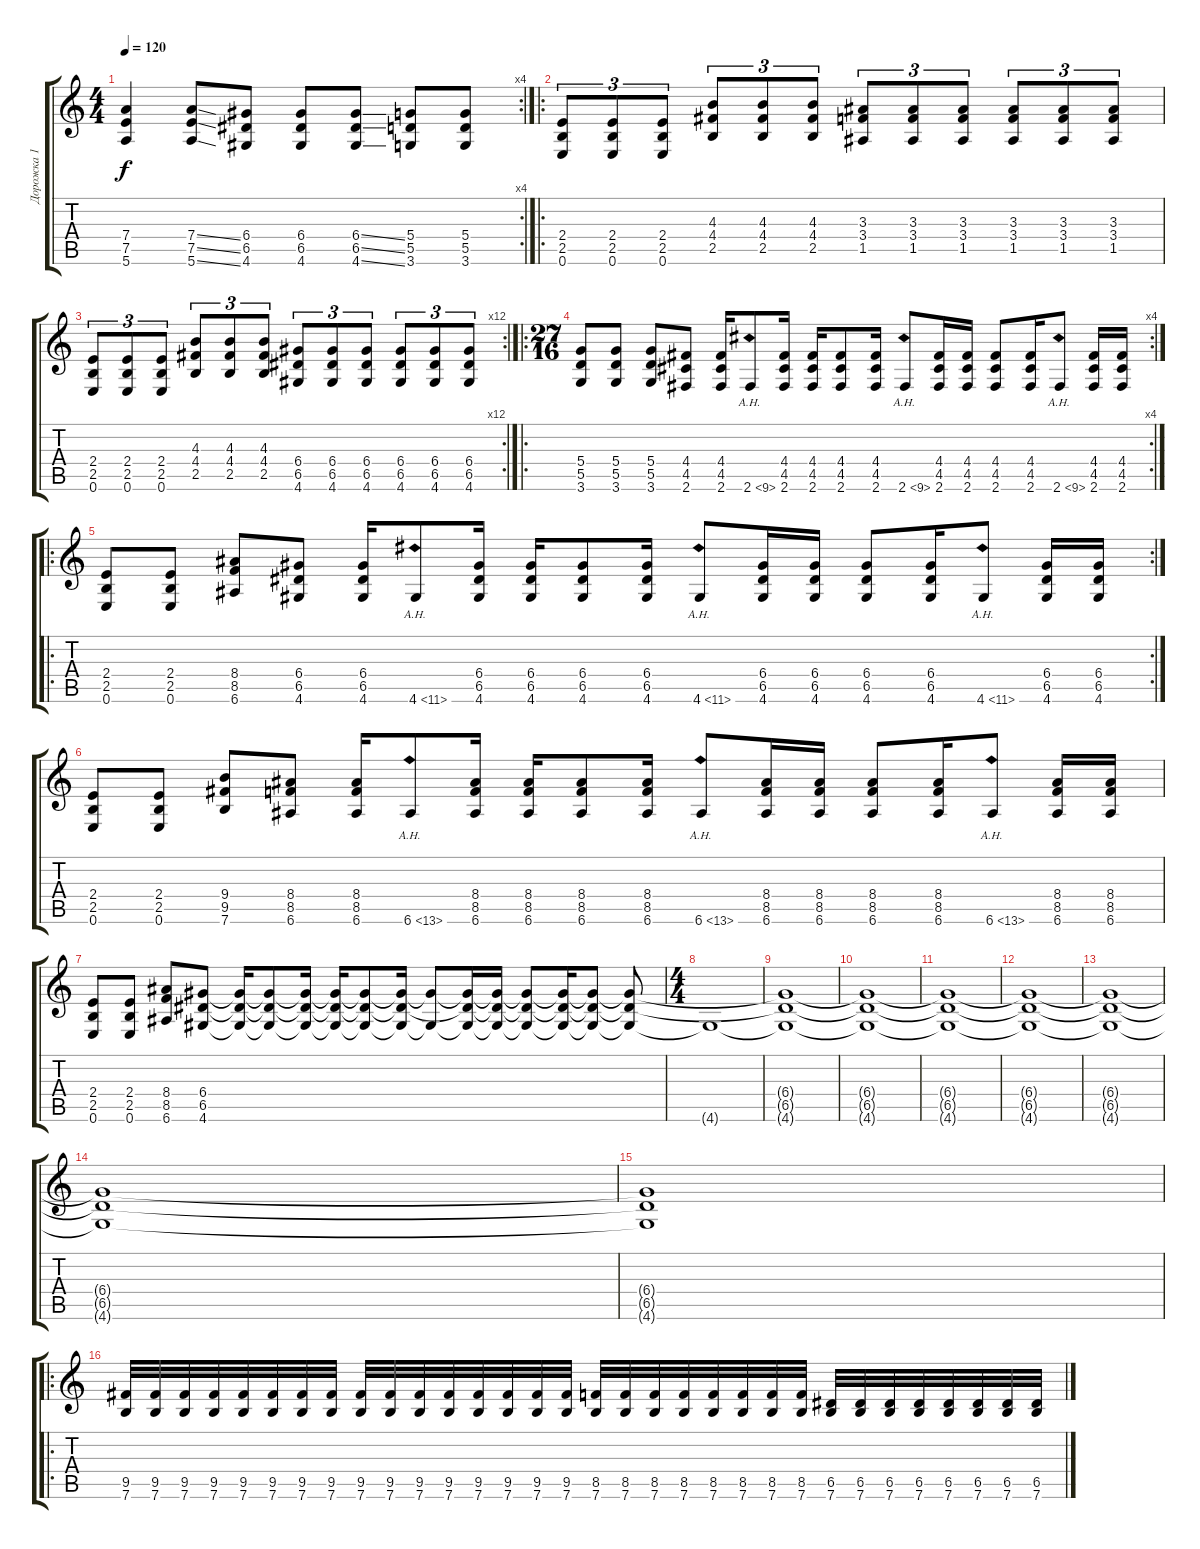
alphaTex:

\track ("Дорожка 1" "Дорожка 1") {instrument distortionguitar}
\staff {score tabs}
\tuning (E4 B3 G3 D3 A2 E2) {hide}
\rc 4
\ts (4 4)
\tempo 120
\clef g2
\ks c
(7.4 7.5 5.6).4{dy f} (7.4{ss} 7.5{ss} 5.6{ss}).8 (6.4 6.5 4.6).8 (6.4 6.5 4.6).8 (6.4{ss} 6.5{ss} 4.6{ss}).8 (5.4 5.5 3.6).8 (5.4 5.5 3.6).8 |
\ro
(2.4 2.5 0.6).8{tu (3 2)} (2.4 2.5 0.6).8{tu (3 2)} (2.4 2.5 0.6).8{tu (3 2)} (4.3 4.4 2.5).8{tu (3 2)} (4.3 4.4 2.5).8{tu (3 2)} (4.3 4.4 2.5).8{tu (3 2)} (3.3 3.4 1.5).8{tu (3 2)} (3.3 3.4 1.5).8{tu (3 2)} (3.3 3.4 1.5).8{tu (3 2)} (3.3 3.4 1.5).8{tu (3 2)} (3.3 3.4 1.5).8{tu (3 2)} (3.3 3.4 1.5).8{tu (3 2)} |
\rc 12
(2.4 2.5 0.6).8{tu (3 2)} (2.4 2.5 0.6).8{tu (3 2)} (2.4 2.5 0.6).8{tu (3 2)} (4.3 4.4 2.5).8{tu (3 2)} (4.3 4.4 2.5).8{tu (3 2)} (4.3 4.4 2.5).8{tu (3 2)} (6.4 6.5 4.6).8{tu (3 2)} (6.4 6.5 4.6).8{tu (3 2)} (6.4 6.5 4.6).8{tu (3 2)} (6.4 6.5 4.6).8{tu (3 2)} (6.4 6.5 4.6).8{tu (3 2)} (6.4 6.5 4.6).8{tu (3 2)} |
\ro
\rc 4
\ts (27 16)
(5.4 5.5 3.6).8 (5.4 5.5 3.6).8 (5.4 5.5 3.6).8 (4.4 4.5 2.6).8 (4.4 4.5 2.6).16 2.6{ah 7}.8 (4.4 4.5 2.6).16 (4.4 4.5 2.6).16 (4.4 4.5 2.6).8 (4.4 4.5 2.6).16 2.6{ah 7}.8 (4.4 4.5 2.6).16 (4.4 4.5 2.6).16 (4.4 4.5 2.6).8 (4.4 4.5 2.6).16 2.6{ah 7}.8 (4.4 4.5 2.6).16 (4.4 4.5 2.6).16 |
\ro
\rc 2
(2.4 2.5 0.6).8 (2.4 2.5 0.6).8 (8.4 8.5 6.6).8 (6.4 6.5 4.6).8 (6.4 6.5 4.6).16 4.6{ah 7}.8 (6.4 6.5 4.6).16 (6.4 6.5 4.6).16 (6.4 6.5 4.6).8 (6.4 6.5 4.6).16 4.6{ah 7}.8 (6.4 6.5 4.6).16 (6.4 6.5 4.6).16 (6.4 6.5 4.6).8 (6.4 6.5 4.6).16 4.6{ah 7}.8 (6.4 6.5 4.6).16 (6.4 6.5 4.6).16 |
(2.4 2.5 0.6).8 (2.4 2.5 0.6).8 (9.4 9.5 7.6).8 (8.4 8.5 6.6).8 (8.4 8.5 6.6).16 6.6{ah 7}.8 (8.4 8.5 6.6).16 (8.4 8.5 6.6).16 (8.4 8.5 6.6).8 (8.4 8.5 6.6).16 6.6{ah 7}.8 (8.4 8.5 6.6).16 (8.4 8.5 6.6).16 (8.4 8.5 6.6).8 (8.4 8.5 6.6).16 6.6{ah 7}.8 (8.4 8.5 6.6).16 (8.4 8.5 6.6).16 |
(2.4 2.5 0.6).8 (2.4 2.5 0.6).8 (8.4 8.5 6.6).8 (6.4 6.5 4.6).8 (6.4{t} 6.5{t} 4.6{t}).16 (6.4{t} 6.5{t} 4.6{t}).8 (6.4{t} 6.5{t} 4.6{t}).16 (6.4{t} 6.5{t} 4.6{t}).16 (6.4{t} 6.5{t} 4.6{t}).8 (6.4{t} 6.5{t} 4.6{t}).16 (6.4{t} 4.6{t}).8 (6.4{t} 6.5{t} 4.6{t}).16 (6.4{t} 6.5{t} 4.6{t}).16 (6.4{t} 6.5{t} 4.6{t}).8 (6.4{t} 6.5{t} 4.6{t}).16 (6.4{t} 6.5{t} 4.6{t}).8 (6.4{t} 6.5{t} 4.6{t}).8 |
\ts (4 4)
4.6{t}.1 |
(6.4{t} 6.5{t} 4.6{t}).1 |
(6.4{t} 6.5{t} 4.6{t}).1 |
(6.4{t} 6.5{t} 4.6{t}).1 |
(6.4{t} 6.5{t} 4.6{t}).1 |
(6.4{t} 6.5{t} 4.6{t}).1 |
(6.4{t} 6.5{t} 4.6{t}).1 |
(6.4{t} 6.5{t} 4.6{t}).1 |
\ro
(9.5 7.6).32 (9.5 7.6).32 (9.5 7.6).32 (9.5 7.6).32 (9.5 7.6).32 (9.5 7.6).32 (9.5 7.6).32 (9.5 7.6).32 (9.5 7.6).32 (9.5 7.6).32 (9.5 7.6).32 (9.5 7.6).32 (9.5 7.6).32 (9.5 7.6).32 (9.5 7.6).32 (9.5 7.6).32 (8.5 7.6).32 (8.5 7.6).32 (8.5 7.6).32 (8.5 7.6).32 (8.5 7.6).32 (8.5 7.6).32 (8.5 7.6).32 (8.5 7.6).32 (6.5 7.6).32 (6.5 7.6).32 (6.5 7.6).32 (6.5 7.6).32 (6.5 7.6).32 (6.5 7.6).32 (6.5 7.6).32 (6.5 7.6).32
